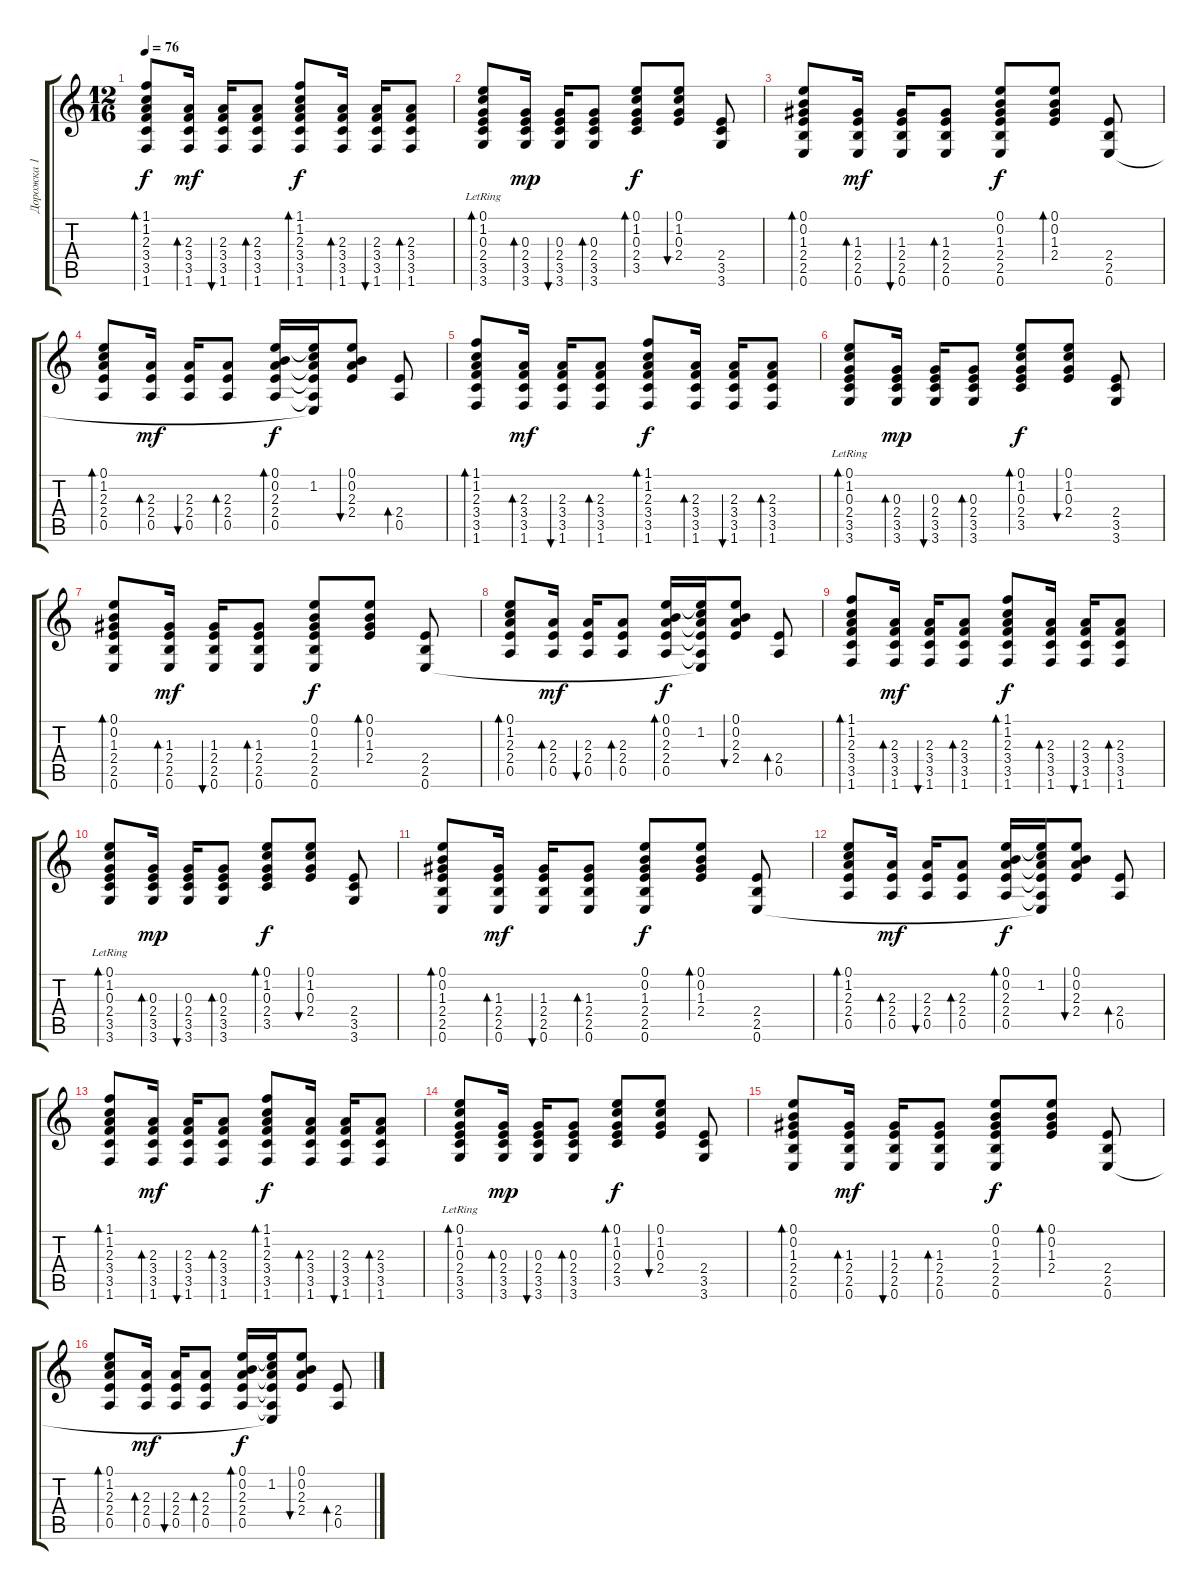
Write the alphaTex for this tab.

\track ("Дорожка 1" "Дорожка 1") {instrument acousticguitarsteel}
\staff {score tabs}
\tuning (E4 B3 G3 D3 A2 E2) {hide}
\ts (12 16)
\tempo 76
\clef g2
\ks c
(1.1 1.2 2.3 3.4 3.5 1.6).8{bd 60 dy f} (2.3 3.4 3.5 1.6).16{bd 480 dy mf} (2.3 3.4 3.5 1.6).16{bu 480} (2.3 3.4 3.5 1.6).8{bd 60} (1.1 1.2 2.3 3.4 3.5 1.6).8{bd 60 dy f} (2.3 3.4 3.5 1.6).16{bd 480} (2.3 3.4 3.5 1.6).16{bu 480} (2.3 3.4 3.5 1.6).8{bd 60} |
(0.1 1.2 0.3 2.4{lr} 3.5{lr} 3.6{lr}).8{bd 60} (0.3 2.4 3.5 3.6).16{bd 480 dy mp} (0.3 2.4 3.5 3.6).16{bu 480} (0.3 2.4 3.5 3.6).8{bd 60} (0.1 1.2 0.3 2.4 3.5).8{bd 60 dy f} (0.1 1.2 0.3 2.4).8{bu 60} (2.4 3.5 3.6).8 |
(0.1 0.2 1.3 2.4 2.5 0.6).8{bd 60} (1.3 2.4 2.5 0.6).16{bd 480 dy mf} (1.3 2.4 2.5 0.6).16{bu 480} (1.3 2.4 2.5 0.6).8{bd 60} (0.1 0.2 1.3 2.4 2.5 0.6).8{dy f} (0.1 0.2 1.3 2.4).8{bd 60} (2.4 2.5 0.6).8 |
(0.1 1.2 2.3 2.4 0.5).8{bd 60} (2.3 2.4 0.5).16{bd 480 dy mf} (2.3 2.4 0.5).16{bu 480} (2.3 2.4 0.5).8{bd 60} (0.1 0.2 2.3 2.4 0.5).16{bd 60 dy f} (0.1{t} 1.2 2.3{t} 2.4{t} 0.5{t} 0.6{t}).16 (0.1 0.2 2.3 2.4).8{bu 60} (2.4 0.5).8{bd 60} |
(1.1 1.2 2.3 3.4 3.5 1.6).8{bd 60} (2.3 3.4 3.5 1.6).16{bd 480 dy mf} (2.3 3.4 3.5 1.6).16{bu 480} (2.3 3.4 3.5 1.6).8{bd 60} (1.1 1.2 2.3 3.4 3.5 1.6).8{bd 60 dy f} (2.3 3.4 3.5 1.6).16{bd 480} (2.3 3.4 3.5 1.6).16{bu 480} (2.3 3.4 3.5 1.6).8{bd 60} |
(0.1 1.2 0.3 2.4{lr} 3.5{lr} 3.6{lr}).8{bd 60} (0.3 2.4 3.5 3.6).16{bd 480 dy mp} (0.3 2.4 3.5 3.6).16{bu 480} (0.3 2.4 3.5 3.6).8{bd 60} (0.1 1.2 0.3 2.4 3.5).8{bd 60 dy f} (0.1 1.2 0.3 2.4).8{bu 60} (2.4 3.5 3.6).8 |
(0.1 0.2 1.3 2.4 2.5 0.6).8{bd 60} (1.3 2.4 2.5 0.6).16{bd 480 dy mf} (1.3 2.4 2.5 0.6).16{bu 480} (1.3 2.4 2.5 0.6).8{bd 60} (0.1 0.2 1.3 2.4 2.5 0.6).8{dy f} (0.1 0.2 1.3 2.4).8{bd 60} (2.4 2.5 0.6).8 |
(0.1 1.2 2.3 2.4 0.5).8{bd 60} (2.3 2.4 0.5).16{bd 480 dy mf} (2.3 2.4 0.5).16{bu 480} (2.3 2.4 0.5).8{bd 60} (0.1 0.2 2.3 2.4 0.5).16{bd 60 dy f} (0.1{t} 1.2 2.3{t} 2.4{t} 0.5{t} 0.6{t}).16 (0.1 0.2 2.3 2.4).8{bu 60} (2.4 0.5).8{bd 60} |
(1.1 1.2 2.3 3.4 3.5 1.6).8{bd 60} (2.3 3.4 3.5 1.6).16{bd 480 dy mf} (2.3 3.4 3.5 1.6).16{bu 480} (2.3 3.4 3.5 1.6).8{bd 60} (1.1 1.2 2.3 3.4 3.5 1.6).8{bd 60 dy f} (2.3 3.4 3.5 1.6).16{bd 480} (2.3 3.4 3.5 1.6).16{bu 480} (2.3 3.4 3.5 1.6).8{bd 60} |
(0.1 1.2 0.3 2.4{lr} 3.5{lr} 3.6{lr}).8{bd 60} (0.3 2.4 3.5 3.6).16{bd 480 dy mp} (0.3 2.4 3.5 3.6).16{bu 480} (0.3 2.4 3.5 3.6).8{bd 60} (0.1 1.2 0.3 2.4 3.5).8{bd 60 dy f} (0.1 1.2 0.3 2.4).8{bu 60} (2.4 3.5 3.6).8 |
(0.1 0.2 1.3 2.4 2.5 0.6).8{bd 60} (1.3 2.4 2.5 0.6).16{bd 480 dy mf} (1.3 2.4 2.5 0.6).16{bu 480} (1.3 2.4 2.5 0.6).8{bd 60} (0.1 0.2 1.3 2.4 2.5 0.6).8{dy f} (0.1 0.2 1.3 2.4).8{bd 60} (2.4 2.5 0.6).8 |
(0.1 1.2 2.3 2.4 0.5).8{bd 60} (2.3 2.4 0.5).16{bd 480 dy mf} (2.3 2.4 0.5).16{bu 480} (2.3 2.4 0.5).8{bd 60} (0.1 0.2 2.3 2.4 0.5).16{bd 60 dy f} (0.1{t} 1.2 2.3{t} 2.4{t} 0.5{t} 0.6{t}).16 (0.1 0.2 2.3 2.4).8{bu 60} (2.4 0.5).8{bd 60} |
(1.1 1.2 2.3 3.4 3.5 1.6).8{bd 60} (2.3 3.4 3.5 1.6).16{bd 480 dy mf} (2.3 3.4 3.5 1.6).16{bu 480} (2.3 3.4 3.5 1.6).8{bd 60} (1.1 1.2 2.3 3.4 3.5 1.6).8{bd 60 dy f} (2.3 3.4 3.5 1.6).16{bd 480} (2.3 3.4 3.5 1.6).16{bu 480} (2.3 3.4 3.5 1.6).8{bd 60} |
(0.1 1.2 0.3 2.4{lr} 3.5{lr} 3.6{lr}).8{bd 60} (0.3 2.4 3.5 3.6).16{bd 480 dy mp} (0.3 2.4 3.5 3.6).16{bu 480} (0.3 2.4 3.5 3.6).8{bd 60} (0.1 1.2 0.3 2.4 3.5).8{bd 60 dy f} (0.1 1.2 0.3 2.4).8{bu 60} (2.4 3.5 3.6).8 |
(0.1 0.2 1.3 2.4 2.5 0.6).8{bd 60} (1.3 2.4 2.5 0.6).16{bd 480 dy mf} (1.3 2.4 2.5 0.6).16{bu 480} (1.3 2.4 2.5 0.6).8{bd 60} (0.1 0.2 1.3 2.4 2.5 0.6).8{dy f} (0.1 0.2 1.3 2.4).8{bd 60} (2.4 2.5 0.6).8 |
(0.1 1.2 2.3 2.4 0.5).8{bd 60} (2.3 2.4 0.5).16{bd 480 dy mf} (2.3 2.4 0.5).16{bu 480} (2.3 2.4 0.5).8{bd 60} (0.1 0.2 2.3 2.4 0.5).16{bd 60 dy f} (0.1{t} 1.2 2.3{t} 2.4{t} 0.5{t} 0.6{t}).16 (0.1 0.2 2.3 2.4).8{bu 60} (2.4 0.5).8{bd 60}
